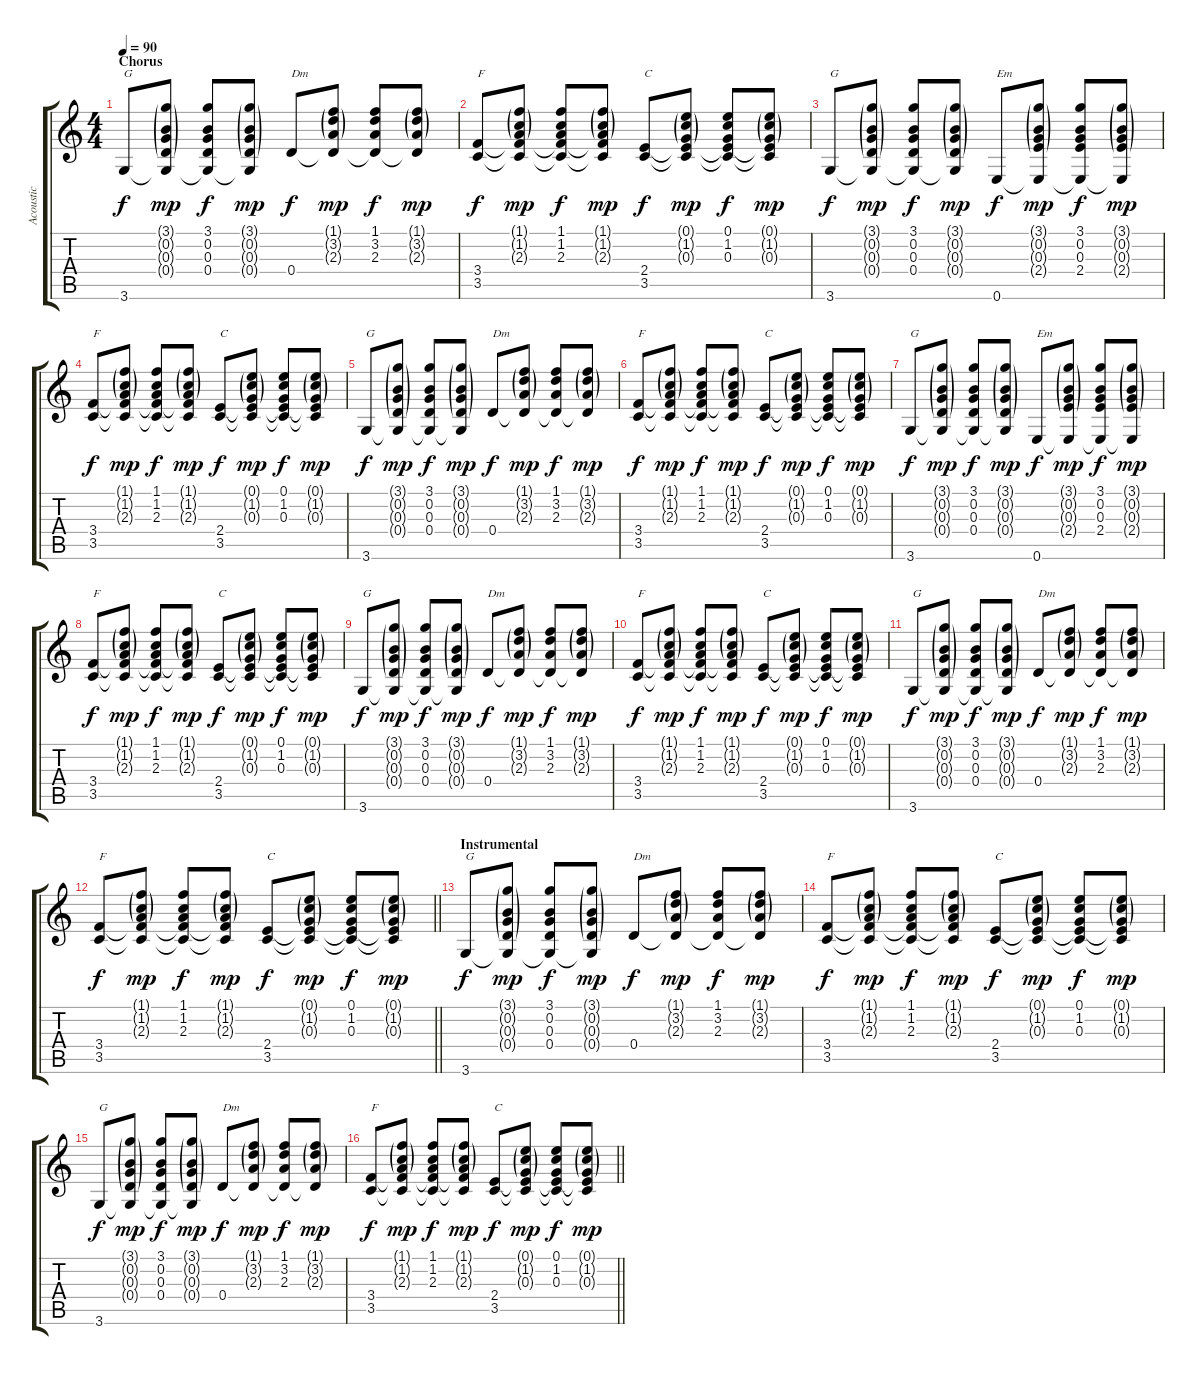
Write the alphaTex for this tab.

\track ("Acoustic" "Acoustic") {instrument acousticguitarsteel}
\staff {score tabs}
\tuning (E4 B3 G3 D3 A2 E2) {hide}
\ts (4 4)
\section ("" "Chorus")
\tempo 90
\clef g2
\ks c
3.6.8{txt "G" dy f} (3.1{g} 0.2{g} 0.3{g} 0.4{g} 3.6{t}).8{dy mp} (3.1 0.2 0.3 0.4 3.6{t}).8{dy f} (3.1{g} 0.2{g} 0.3{g} 0.4{g} 3.6{t}).8{dy mp} 0.4.8{txt "Dm" dy f} (1.1{g} 3.2{g} 2.3{g} 0.4{t}).8{dy mp} (1.1 3.2 2.3 0.4{t}).8{dy f} (1.1{g} 3.2{g} 2.3{g} 0.4{t}).8{dy mp} |
(3.4 3.5).8{txt "F" dy f} (1.1{g} 1.2{g} 2.3{g} 3.4{t} 3.5{t}).8{dy mp} (1.1 1.2 2.3 3.4{t} 3.5{t}).8{dy f} (1.1{g} 1.2{g} 2.3{g} 3.4{t} 3.5{t}).8{dy mp} (2.4 3.5).8{txt "C" dy f} (0.1{g} 1.2{g} 0.3{g} 2.4{t} 3.5{t}).8{dy mp} (0.1 1.2 0.3 2.4{t} 3.5{t}).8{dy f} (0.1{g} 1.2{g} 0.3{g} 2.4{t} 3.5{t}).8{dy mp} |
3.6.8{txt "G" dy f} (3.1{g} 0.2{g} 0.3{g} 0.4{g} 3.6{t}).8{dy mp} (3.1 0.2 0.3 0.4 3.6{t}).8{dy f} (3.1{g} 0.2{g} 0.3{g} 0.4{g} 3.6{t}).8{dy mp} 0.6.8{txt "Em" dy f} (3.1{g} 0.2{g} 0.3{g} 2.4{g} 0.6{t}).8{dy mp} (3.1 0.2 0.3 2.4 0.6{t}).8{dy f} (3.1{g} 0.2{g} 0.3{g} 2.4{g} 0.6{t}).8{dy mp} |
(3.4 3.5).8{txt "F" dy f} (1.1{g} 1.2{g} 2.3{g} 3.4{t} 3.5{t}).8{dy mp} (1.1 1.2 2.3 3.4{t} 3.5{t}).8{dy f} (1.1{g} 1.2{g} 2.3{g} 3.4{t} 3.5{t}).8{dy mp} (2.4 3.5).8{txt "C" dy f} (0.1{g} 1.2{g} 0.3{g} 2.4{t} 3.5{t}).8{dy mp} (0.1 1.2 0.3 2.4{t} 3.5{t}).8{dy f} (0.1{g} 1.2{g} 0.3{g} 2.4{t} 3.5{t}).8{dy mp} |
3.6.8{txt "G" dy f} (3.1{g} 0.2{g} 0.3{g} 0.4{g} 3.6{t}).8{dy mp} (3.1 0.2 0.3 0.4 3.6{t}).8{dy f} (3.1{g} 0.2{g} 0.3{g} 0.4{g} 3.6{t}).8{dy mp} 0.4.8{txt "Dm" dy f} (1.1{g} 3.2{g} 2.3{g} 0.4{t}).8{dy mp} (1.1 3.2 2.3 0.4{t}).8{dy f} (1.1{g} 3.2{g} 2.3{g} 0.4{t}).8{dy mp} |
(3.4 3.5).8{txt "F" dy f} (1.1{g} 1.2{g} 2.3{g} 3.4{t} 3.5{t}).8{dy mp} (1.1 1.2 2.3 3.4{t} 3.5{t}).8{dy f} (1.1{g} 1.2{g} 2.3{g} 3.4{t} 3.5{t}).8{dy mp} (2.4 3.5).8{txt "C" dy f} (0.1{g} 1.2{g} 0.3{g} 2.4{t} 3.5{t}).8{dy mp} (0.1 1.2 0.3 2.4{t} 3.5{t}).8{dy f} (0.1{g} 1.2{g} 0.3{g} 2.4{t} 3.5{t}).8{dy mp} |
3.6.8{txt "G" dy f} (3.1{g} 0.2{g} 0.3{g} 0.4{g} 3.6{t}).8{dy mp} (3.1 0.2 0.3 0.4 3.6{t}).8{dy f} (3.1{g} 0.2{g} 0.3{g} 0.4{g} 3.6{t}).8{dy mp} 0.6.8{txt "Em" dy f} (3.1{g} 0.2{g} 0.3{g} 2.4{g} 0.6{t}).8{dy mp} (3.1 0.2 0.3 2.4 0.6{t}).8{dy f} (3.1{g} 0.2{g} 0.3{g} 2.4{g} 0.6{t}).8{dy mp} |
(3.4 3.5).8{txt "F" dy f} (1.1{g} 1.2{g} 2.3{g} 3.4{t} 3.5{t}).8{dy mp} (1.1 1.2 2.3 3.4{t} 3.5{t}).8{dy f} (1.1{g} 1.2{g} 2.3{g} 3.4{t} 3.5{t}).8{dy mp} (2.4 3.5).8{txt "C" dy f} (0.1{g} 1.2{g} 0.3{g} 2.4{t} 3.5{t}).8{dy mp} (0.1 1.2 0.3 2.4{t} 3.5{t}).8{dy f} (0.1{g} 1.2{g} 0.3{g} 2.4{t} 3.5{t}).8{dy mp} |
3.6.8{txt "G" dy f} (3.1{g} 0.2{g} 0.3{g} 0.4{g} 3.6{t}).8{dy mp} (3.1 0.2 0.3 0.4 3.6{t}).8{dy f} (3.1{g} 0.2{g} 0.3{g} 0.4{g} 3.6{t}).8{dy mp} 0.4.8{txt "Dm" dy f} (1.1{g} 3.2{g} 2.3{g} 0.4{t}).8{dy mp} (1.1 3.2 2.3 0.4{t}).8{dy f} (1.1{g} 3.2{g} 2.3{g} 0.4{t}).8{dy mp} |
(3.4 3.5).8{txt "F" dy f} (1.1{g} 1.2{g} 2.3{g} 3.4{t} 3.5{t}).8{dy mp} (1.1 1.2 2.3 3.4{t} 3.5{t}).8{dy f} (1.1{g} 1.2{g} 2.3{g} 3.4{t} 3.5{t}).8{dy mp} (2.4 3.5).8{txt "C" dy f} (0.1{g} 1.2{g} 0.3{g} 2.4{t} 3.5{t}).8{dy mp} (0.1 1.2 0.3 2.4{t} 3.5{t}).8{dy f} (0.1{g} 1.2{g} 0.3{g} 2.4{t} 3.5{t}).8{dy mp} |
3.6.8{txt "G" dy f} (3.1{g} 0.2{g} 0.3{g} 0.4{g} 3.6{t}).8{dy mp} (3.1 0.2 0.3 0.4 3.6{t}).8{dy f} (3.1{g} 0.2{g} 0.3{g} 0.4{g} 3.6{t}).8{dy mp} 0.4.8{txt "Dm" dy f} (1.1{g} 3.2{g} 2.3{g} 0.4{t}).8{dy mp} (1.1 3.2 2.3 0.4{t}).8{dy f} (1.1{g} 3.2{g} 2.3{g} 0.4{t}).8{dy mp} |
\barLineRight lightlight
(3.4 3.5).8{txt "F" dy f} (1.1{g} 1.2{g} 2.3{g} 3.4{t} 3.5{t}).8{dy mp} (1.1 1.2 2.3 3.4{t} 3.5{t}).8{dy f} (1.1{g} 1.2{g} 2.3{g} 3.4{t} 3.5{t}).8{dy mp} (2.4 3.5).8{txt "C" dy f} (0.1{g} 1.2{g} 0.3{g} 2.4{t} 3.5{t}).8{dy mp} (0.1 1.2 0.3 2.4{t} 3.5{t}).8{dy f} (0.1{g} 1.2{g} 0.3{g} 2.4{t} 3.5{t}).8{dy mp} |
\section ("" "Instrumental")
3.6.8{txt "G" dy f} (3.1{g} 0.2{g} 0.3{g} 0.4{g} 3.6{t}).8{dy mp} (3.1 0.2 0.3 0.4 3.6{t}).8{dy f} (3.1{g} 0.2{g} 0.3{g} 0.4{g} 3.6{t}).8{dy mp} 0.4.8{txt "Dm" dy f} (1.1{g} 3.2{g} 2.3{g} 0.4{t}).8{dy mp} (1.1 3.2 2.3 0.4{t}).8{dy f} (1.1{g} 3.2{g} 2.3{g} 0.4{t}).8{dy mp} |
(3.4 3.5).8{txt "F" dy f} (1.1{g} 1.2{g} 2.3{g} 3.4{t} 3.5{t}).8{dy mp} (1.1 1.2 2.3 3.4{t} 3.5{t}).8{dy f} (1.1{g} 1.2{g} 2.3{g} 3.4{t} 3.5{t}).8{dy mp} (2.4 3.5).8{txt "C" dy f} (0.1{g} 1.2{g} 0.3{g} 2.4{t} 3.5{t}).8{dy mp} (0.1 1.2 0.3 2.4{t} 3.5{t}).8{dy f} (0.1{g} 1.2{g} 0.3{g} 2.4{t} 3.5{t}).8{dy mp} |
3.6.8{txt "G" dy f} (3.1{g} 0.2{g} 0.3{g} 0.4{g} 3.6{t}).8{dy mp} (3.1 0.2 0.3 0.4 3.6{t}).8{dy f} (3.1{g} 0.2{g} 0.3{g} 0.4{g} 3.6{t}).8{dy mp} 0.4.8{txt "Dm" dy f} (1.1{g} 3.2{g} 2.3{g} 0.4{t}).8{dy mp} (1.1 3.2 2.3 0.4{t}).8{dy f} (1.1{g} 3.2{g} 2.3{g} 0.4{t}).8{dy mp} |
\barLineRight lightlight
(3.4 3.5).8{txt "F" dy f} (1.1{g} 1.2{g} 2.3{g} 3.4{t} 3.5{t}).8{dy mp} (1.1 1.2 2.3 3.4{t} 3.5{t}).8{dy f} (1.1{g} 1.2{g} 2.3{g} 3.4{t} 3.5{t}).8{dy mp} (2.4 3.5).8{txt "C" dy f} (0.1{g} 1.2{g} 0.3{g} 2.4{t} 3.5{t}).8{dy mp} (0.1 1.2 0.3 2.4{t} 3.5{t}).8{dy f} (0.1{g} 1.2{g} 0.3{g} 2.4{t} 3.5{t}).8{dy mp}
